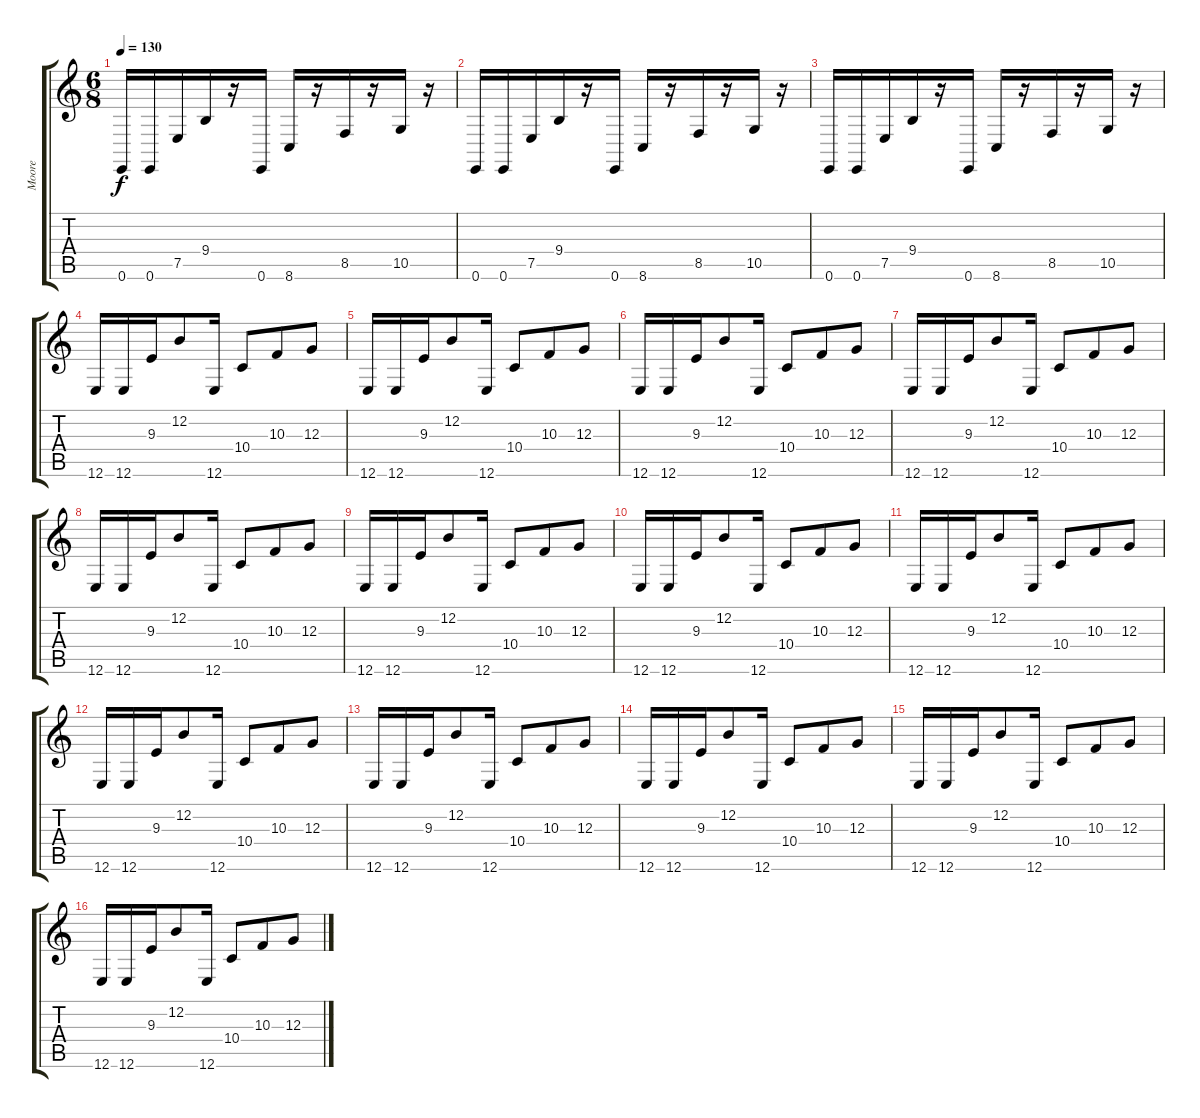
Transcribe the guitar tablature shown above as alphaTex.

\track ("Moore" "Moore") {instrument rockorgan}
\staff {score tabs}
\tuning (E4 B3 G3 D3 A2 E2) {hide}
\ts (6 8)
\tempo 130
\clef g2
\ks c
0.6.16{dy f} 0.6.16 7.5.16 9.4.16 r.16 0.6.16 8.6.16 r.16 8.5.16 r.16 10.5.16 r.16 |
0.6.16 0.6.16 7.5.16 9.4.16 r.16 0.6.16 8.6.16 r.16 8.5.16 r.16 10.5.16 r.16 |
0.6.16 0.6.16 7.5.16 9.4.16 r.16 0.6.16 8.6.16 r.16 8.5.16 r.16 10.5.16 r.16 |
12.6.16 12.6.16 9.3.16 12.2.8 12.6.16 10.4.8 10.3.8 12.3.8 |
12.6.16 12.6.16 9.3.16 12.2.8 12.6.16 10.4.8 10.3.8 12.3.8 |
12.6.16 12.6.16 9.3.16 12.2.8 12.6.16 10.4.8 10.3.8 12.3.8 |
12.6.16 12.6.16 9.3.16 12.2.8 12.6.16 10.4.8 10.3.8 12.3.8 |
12.6.16 12.6.16 9.3.16 12.2.8 12.6.16 10.4.8 10.3.8 12.3.8 |
12.6.16 12.6.16 9.3.16 12.2.8 12.6.16 10.4.8 10.3.8 12.3.8 |
12.6.16 12.6.16 9.3.16 12.2.8 12.6.16 10.4.8 10.3.8 12.3.8 |
12.6.16 12.6.16 9.3.16 12.2.8 12.6.16 10.4.8 10.3.8 12.3.8 |
12.6.16 12.6.16 9.3.16 12.2.8 12.6.16 10.4.8 10.3.8 12.3.8 |
12.6.16 12.6.16 9.3.16 12.2.8 12.6.16 10.4.8 10.3.8 12.3.8 |
12.6.16 12.6.16 9.3.16 12.2.8 12.6.16 10.4.8 10.3.8 12.3.8 |
12.6.16 12.6.16 9.3.16 12.2.8 12.6.16 10.4.8 10.3.8 12.3.8 |
12.6.16 12.6.16 9.3.16 12.2.8 12.6.16 10.4.8 10.3.8 12.3.8
